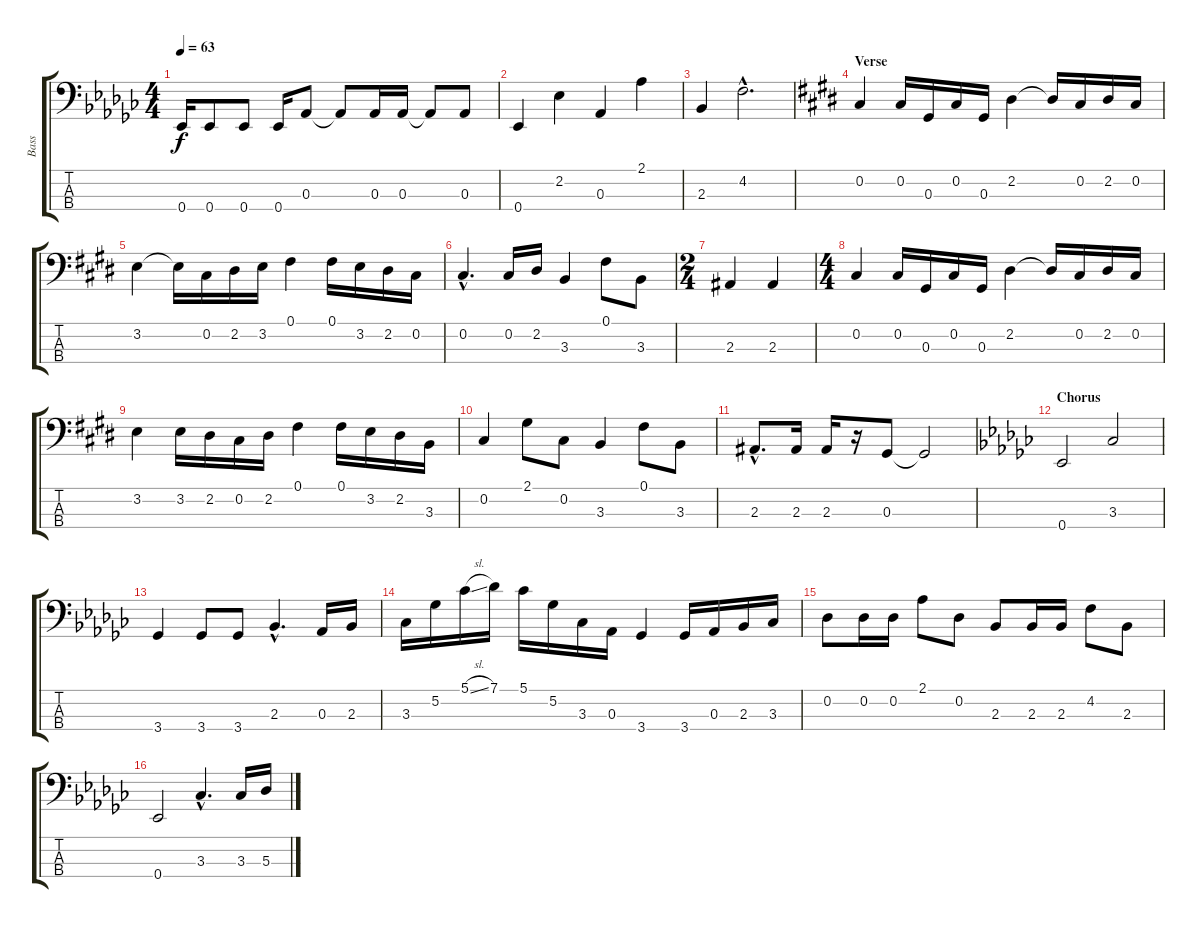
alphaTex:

\track ("Bass" "Bass") {instrument electricbassfinger}
\staff {score tabs}
\tuning (Gb2 Db2 Ab1 Eb1) {hide}
\ts (4 4)
\tempo 63
\clef f4
\ks ebminor
0.4.16{dy f} 0.4.8 0.4.8 0.4.16 0.3.8 0.3{t}.8 0.3.16 0.3.16 0.3{t}.8 0.3.8 |
0.4.4 2.2.4 0.3.4 2.1.4 |
2.3.4 4.2{hac}.2{d} |
\section ("" "Verse")
\ks c#minor
0.2.4 0.2.16 0.3.16 0.2.16 0.3.16 2.2.4 2.2{t}.16 0.2.16 2.2.16 0.2.16 |
3.2.4 3.2{t}.16 0.2.16 2.2.16 3.2.16 0.1.4 0.1.16 3.2.16 2.2.16 0.2.16 |
0.2{hac}.4{d} 0.2.16 2.2.16 3.3.4 0.1.8 3.3.8 |
\ts (2 4)
2.3.4 2.3.4 |
\ts (4 4)
0.2.4 0.2.16 0.3.16 0.2.16 0.3.16 2.2.4 2.2{t}.16 0.2.16 2.2.16 0.2.16 |
3.2.4 3.2.16 2.2.16 0.2.16 2.2.16 0.1.4 0.1.16 3.2.16 2.2.16 3.3.16 |
0.2.4 2.1.8 0.2.8 3.3.4 0.1.8 3.3.8 |
2.3{hac}.8{d} 2.3.16 2.3.16 r.16 0.3.8 0.3{t}.2 |
\section ("" "Chorus")
\ks ebminor
0.4.2 3.3.2 |
3.4.4 3.4.8 3.4.8 2.3{hac}.4{d} 0.3.16 2.3.16 |
3.3.16 5.2.16 5.1{sl}.16 7.1.16 5.1.16 5.2.16 3.3.16 0.3.16 3.4.4 3.4.16 0.3.16 2.3.16 3.3.16 |
0.2.8 0.2.16 0.2.16 2.1.8 0.2.8 2.3.8 2.3.16 2.3.16 4.2.8 2.3.8 |
0.4.2 3.3{hac}.4{d} 3.3.16 5.3.16
